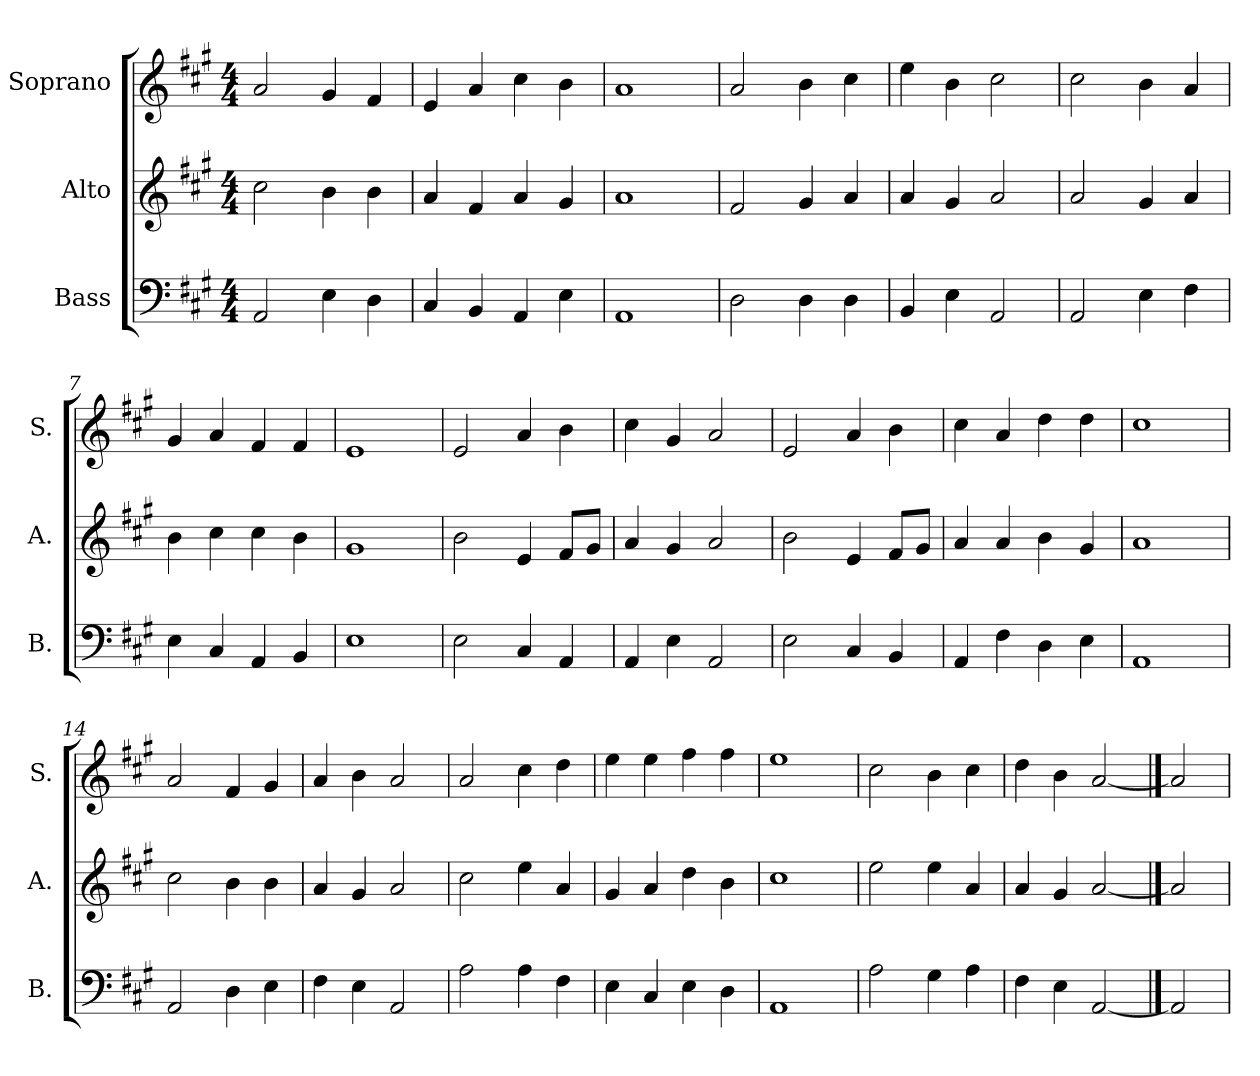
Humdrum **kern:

**kern	**kern	**kern
*part3	*part2	*part1
*staff3	*staff2	*staff1
*I"Bass	*I"Alto	*I"Soprano
*I'B.	*I'A.	*I'S.
*clefF4	*clefG2	*clefG2
*k[f#c#g#]	*k[f#c#g#]	*k[f#c#g#]
*A:	*A:	*A:
*M4/4	*M4/4	*M4/4
=1	=1	=1
2AA/	2cc#\	2a/
4E\	4b\	4g#/
4D\	4b\	4f#/
=2	=2	=2
4C#/	4a/	4e/
4BB/	4f#/	4a/
4AA/	4a/	4cc#\
4E\	4g#/	4b\
=3	=3	=3
1AA	1a	1a
=4	=4	=4
2D\	2f#/	2a/
4D\	4g#/	4b\
4D\	4a/	4cc#\
=5	=5	=5
4BB/	4a/	4ee\
4E\	4g#/	4b\
2AA/	2a/	2cc#\
=6	=6	=6
2AA/	2a/	2cc#\
4E\	4g#/	4b\
4F#\	4a/	4a/
=7	=7	=7
4E\	4b\	4g#/
4C#/	4cc#\	4a/
4AA/	4cc#\	4f#/
4BB/	4b\	4f#/
=8	=8	=8
1E	1g#	1e
=9	=9	=9
2E\	2b\	2e/
4C#/	4e/	4a/
4AA/	8f#/L	4b\
.	8g#/J	.
=10	=10	=10
4AA/	4a/	4cc#\
4E\	4g#/	4g#/
2AA/	2a/	2a/
!!LO:LB:g=z
=11	=11	=11
2E\	2b\	2e/
4C#/	4e/	4a/
4BB/	8f#/L	4b\
.	8g#/J	.
=12	=12	=12
4AA/	4a/	4cc#\
4F#\	4a/	4a/
4D\	4b\	4dd\
4E\	4g#/	4dd\
=13	=13	=13
1AA	1a	1cc#
=14	=14	=14
2AA/	2cc#\	2a/
4D\	4b\	4f#/
4E\	4b\	4g#/
=15	=15	=15
4F#\	4a/	4a/
4E\	4g#/	4b\
2AA/	2a/	2a/
=16	=16	=16
2A\	2cc#\	2a/
4A\	4ee\	4cc#\
4F#\	4a/	4dd\
=17	=17	=17
4E\	4g#/	4ee\
4C#/	4a/	4ee\
4E\	4dd\	4ff#\
4D\	4b\	4ff#\
=18	=18	=18
1AA	1cc#	1ee
=19	=19	=19
2A\	2ee\	2cc#\
4G#\	4ee\	4b\
4A\	4a/	4cc#\
=20	=20	=20
4F#\	4a/	4dd\
4E\	4g#/	4b\
[2AA	[2a	[2a
==21	==21	==21
2AA]	2a]	2a]
=	=	=
*-	*-	*-
